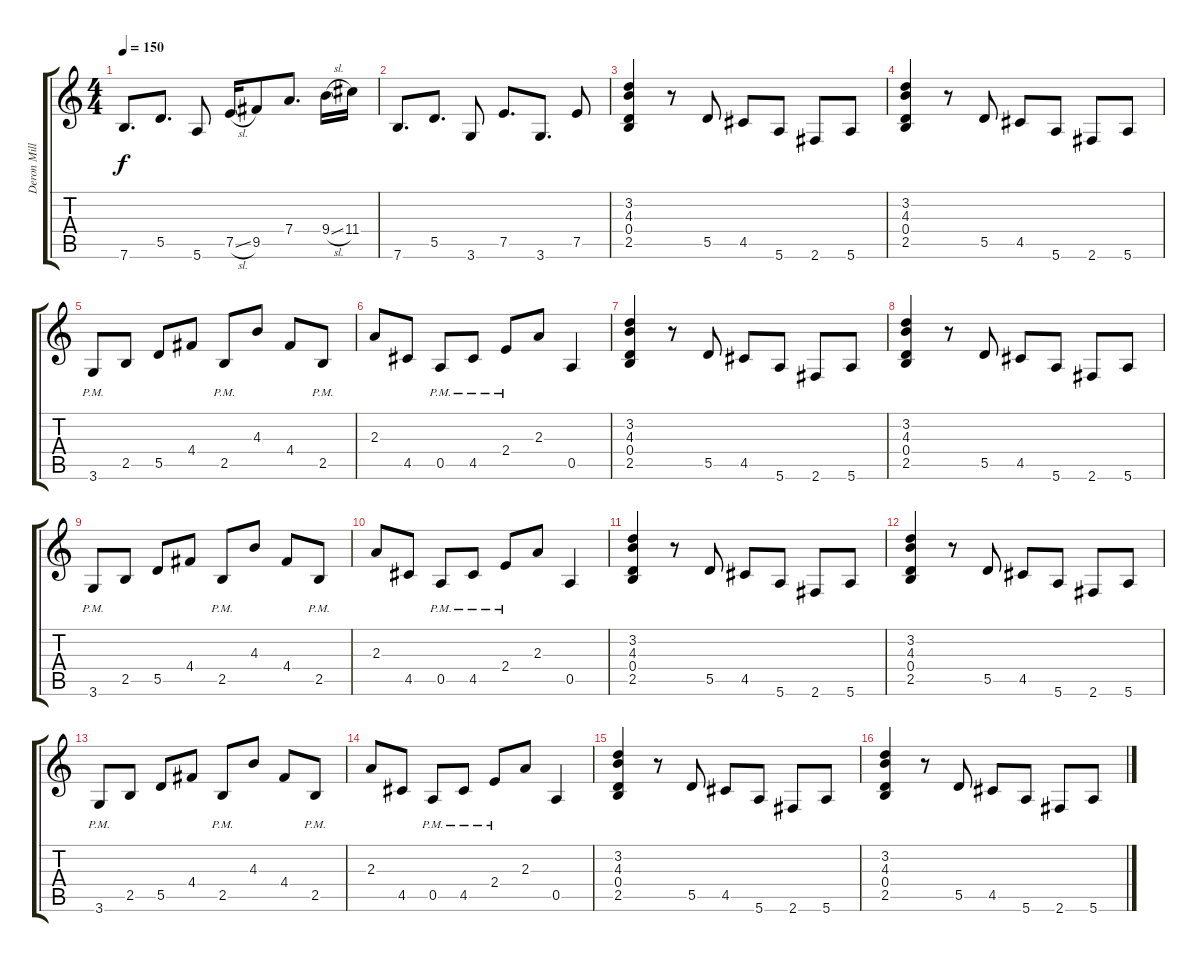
\track ("Deron Miller Left" "Deron Mill") {instrument distortionguitar}
\staff {score tabs}
\tuning (E4 B3 G3 D3 A2 E2) {hide}
\ts (4 4)
\tempo 150
\clef g2
\ks c
7.6.8{d dy f} 5.5.8{d} 5.6.8 7.5{sl}.16 9.5.8 7.4.8{d} 9.4{sl}.16 11.4.16 |
7.6.8{d} 5.5.8{d} 3.6.8 7.5.8{d} 3.6.8{d} 7.5.8 |
(3.2 4.3 0.4 2.5).4 r.8 5.5.8 4.5.8 5.6.8 2.6.8 5.6.8 |
(3.2 4.3 0.4 2.5).4 r.8 5.5.8 4.5.8 5.6.8 2.6.8 5.6.8 |
3.6{pm}.8 2.5.8 5.5.8 4.4.8 2.5{pm}.8 4.3.8 4.4.8 2.5{pm}.8 |
2.3.8 4.5.8 0.5{pm}.8 4.5{pm}.8 2.4{pm}.8 2.3.8 0.5.4 |
(3.2 4.3 0.4 2.5).4 r.8 5.5.8 4.5.8 5.6.8 2.6.8 5.6.8 |
(3.2 4.3 0.4 2.5).4 r.8 5.5.8 4.5.8 5.6.8 2.6.8 5.6.8 |
3.6{pm}.8 2.5.8 5.5.8 4.4.8 2.5{pm}.8 4.3.8 4.4.8 2.5{pm}.8 |
2.3.8 4.5.8 0.5{pm}.8 4.5{pm}.8 2.4{pm}.8 2.3.8 0.5.4 |
(3.2 4.3 0.4 2.5).4 r.8 5.5.8 4.5.8 5.6.8 2.6.8 5.6.8 |
(3.2 4.3 0.4 2.5).4 r.8 5.5.8 4.5.8 5.6.8 2.6.8 5.6.8 |
3.6{pm}.8 2.5.8 5.5.8 4.4.8 2.5{pm}.8 4.3.8 4.4.8 2.5{pm}.8 |
2.3.8 4.5.8 0.5{pm}.8 4.5{pm}.8 2.4{pm}.8 2.3.8 0.5.4 |
(3.2 4.3 0.4 2.5).4 r.8 5.5.8 4.5.8 5.6.8 2.6.8 5.6.8 |
(3.2 4.3 0.4 2.5).4 r.8 5.5.8 4.5.8 5.6.8 2.6.8 5.6.8
